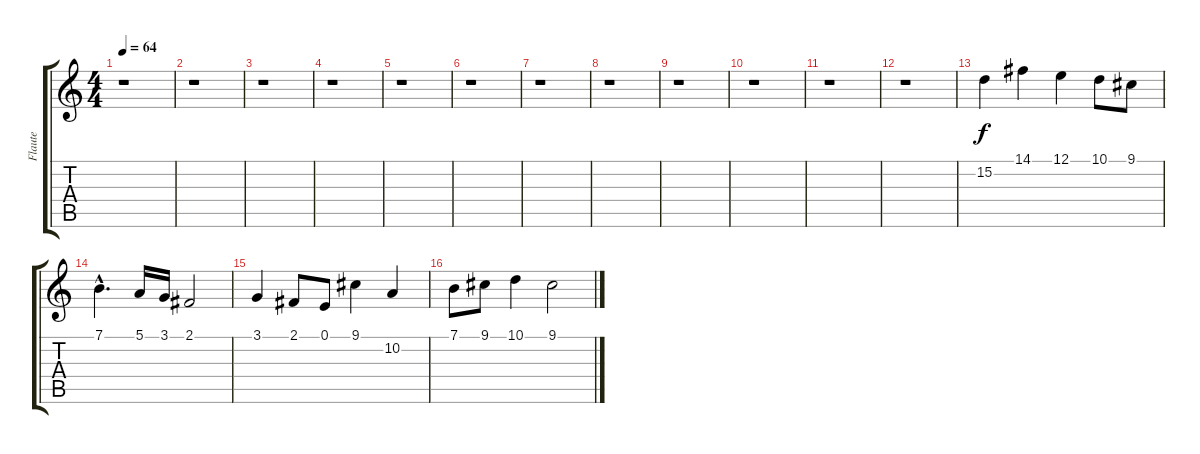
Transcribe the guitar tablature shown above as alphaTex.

\track ("  Flaute" "  Flaute") {instrument panflute}
\staff {score tabs}
\tuning (E4 B3 G3 D3 A2 E2) {hide}
\ts (4 4)
\tempo 64
\clef g2
\ks c
r.1{dy f} |
r.1 |
r.1 |
r.1 |
r.1 |
r.1 |
r.1 |
r.1 |
r.1 |
r.1 |
r.1 |
r.1 |
15.2.4 14.1.4 12.1.4 10.1.8 9.1.8 |
7.1{hac}.4{d} 5.1.16 3.1.16 2.1.2 |
3.1.4 2.1.8 0.1.8 9.1.4 10.2.4 |
7.1.8 9.1.8 10.1.4 9.1.2
